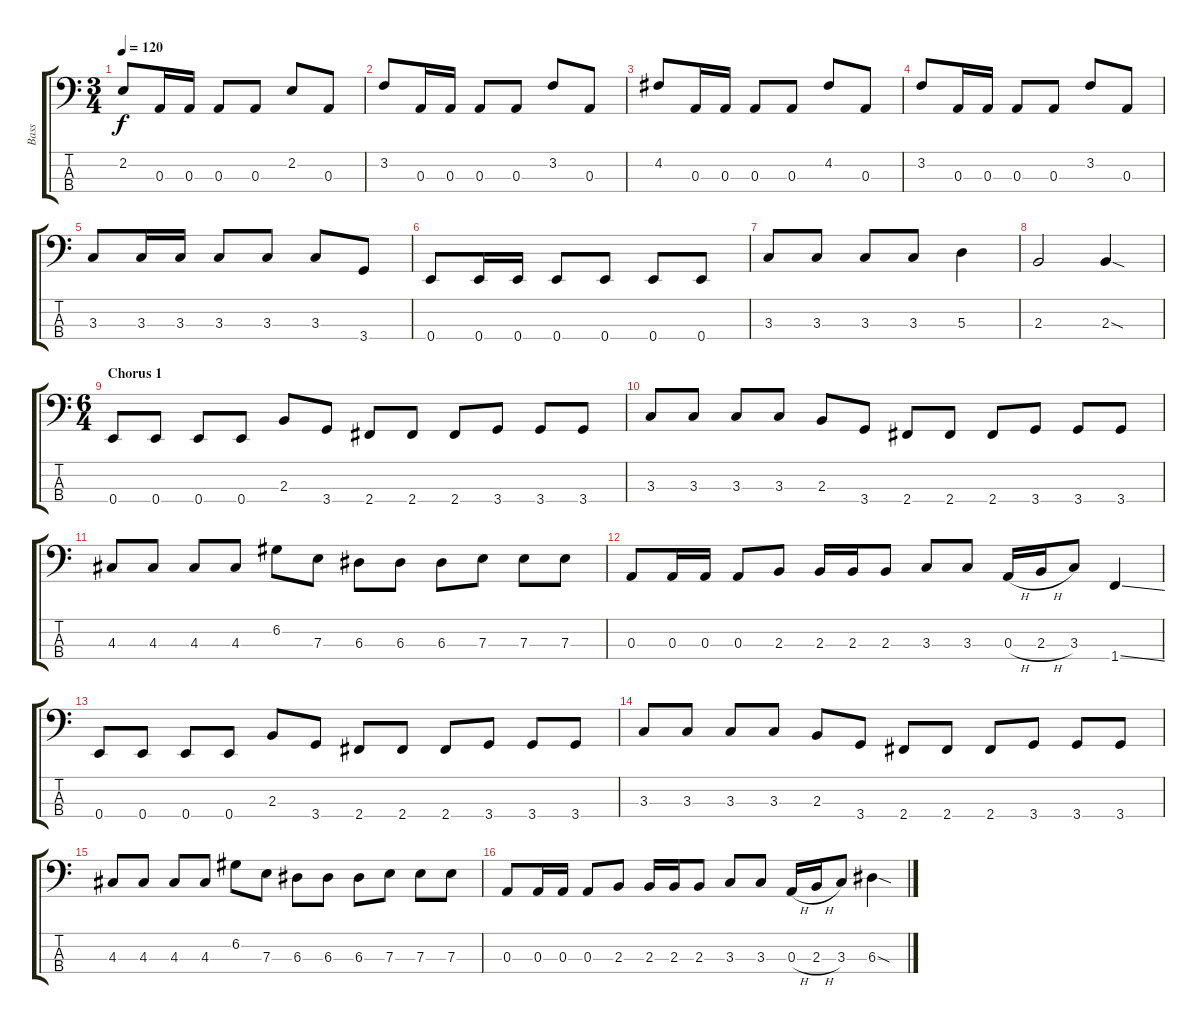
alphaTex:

\track ("Bass" "Bass") {instrument electricbassfinger}
\staff {score tabs}
\tuning (G2 D2 A1 E1) {hide}
\ts (3 4)
\tempo 120
\clef f4
\ks c
2.2.8{dy f} 0.3.16 0.3.16 0.3.8 0.3.8 2.2.8 0.3.8 |
3.2.8 0.3.16 0.3.16 0.3.8 0.3.8 3.2.8 0.3.8 |
4.2.8 0.3.16 0.3.16 0.3.8 0.3.8 4.2.8 0.3.8 |
3.2.8 0.3.16 0.3.16 0.3.8 0.3.8 3.2.8 0.3.8 |
3.3.8 3.3.16 3.3.16 3.3.8 3.3.8 3.3.8 3.4.8 |
0.4.8 0.4.16 0.4.16 0.4.8 0.4.8 0.4.8 0.4.8 |
3.3.8 3.3.8 3.3.8 3.3.8 5.3.4 |
2.3.2 2.3{sod}.4 |
\ts (6 4)
\section ("" "Chorus 1")
0.4.8 0.4.8 0.4.8 0.4.8 2.3.8 3.4.8 2.4.8 2.4.8 2.4.8 3.4.8 3.4.8 3.4.8 |
3.3.8 3.3.8 3.3.8 3.3.8 2.3.8 3.4.8 2.4.8 2.4.8 2.4.8 3.4.8 3.4.8 3.4.8 |
4.3.8 4.3.8 4.3.8 4.3.8 6.2.8 7.3.8 6.3.8 6.3.8 6.3.8 7.3.8 7.3.8 7.3.8 |
0.3.8 0.3.16 0.3.16 0.3.8 2.3.8 2.3.16 2.3.16 2.3.8 3.3.8 3.3.8 0.3{h}.16 2.3{h}.16 3.3.8 1.4{ss}.4 |
0.4.8 0.4.8 0.4.8 0.4.8 2.3.8 3.4.8 2.4.8 2.4.8 2.4.8 3.4.8 3.4.8 3.4.8 |
3.3.8 3.3.8 3.3.8 3.3.8 2.3.8 3.4.8 2.4.8 2.4.8 2.4.8 3.4.8 3.4.8 3.4.8 |
4.3.8 4.3.8 4.3.8 4.3.8 6.2.8 7.3.8 6.3.8 6.3.8 6.3.8 7.3.8 7.3.8 7.3.8 |
0.3.8 0.3.16 0.3.16 0.3.8 2.3.8 2.3.16 2.3.16 2.3.8 3.3.8 3.3.8 0.3{h}.16 2.3{h}.16 3.3.8 6.3{sod}.4
